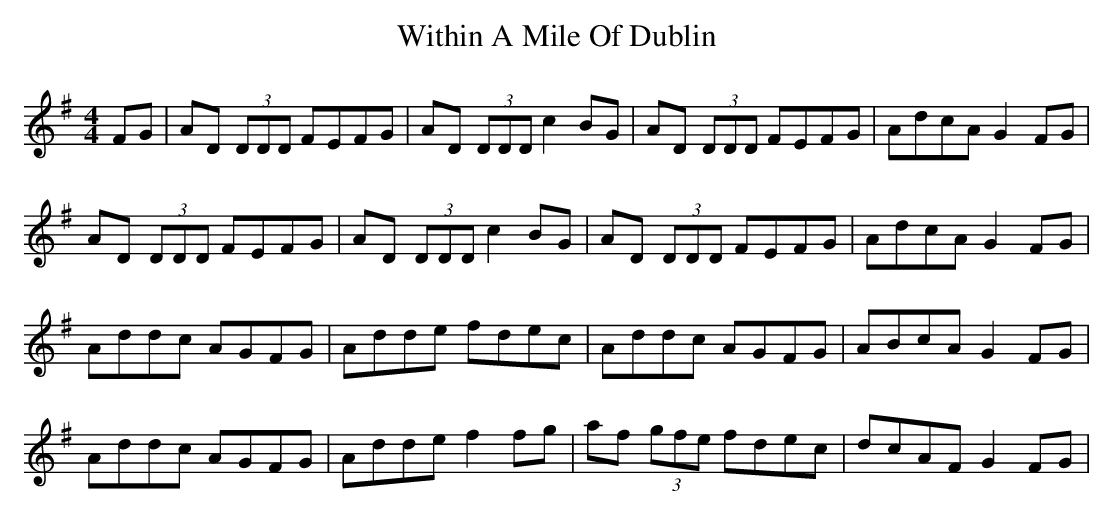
X:1
T: Within A Mile Of Dublin
M: 4/4
L: 1/8
K: Dmix
FG|AD (3DDD FEFG|AD (3DDD c2 BG|AD (3DDD FEFG|AdcA G2 FG|
AD (3DDD FEFG|AD (3DDD c2 BG|AD (3DDD FEFG|AdcA G2 FG|
Addc AGFG|Adde fdec|Addc AGFG|ABcA G2 FG|
Addc AGFG|Adde f2 fg|af (3gfe fdec|dcAF G2 FG|
